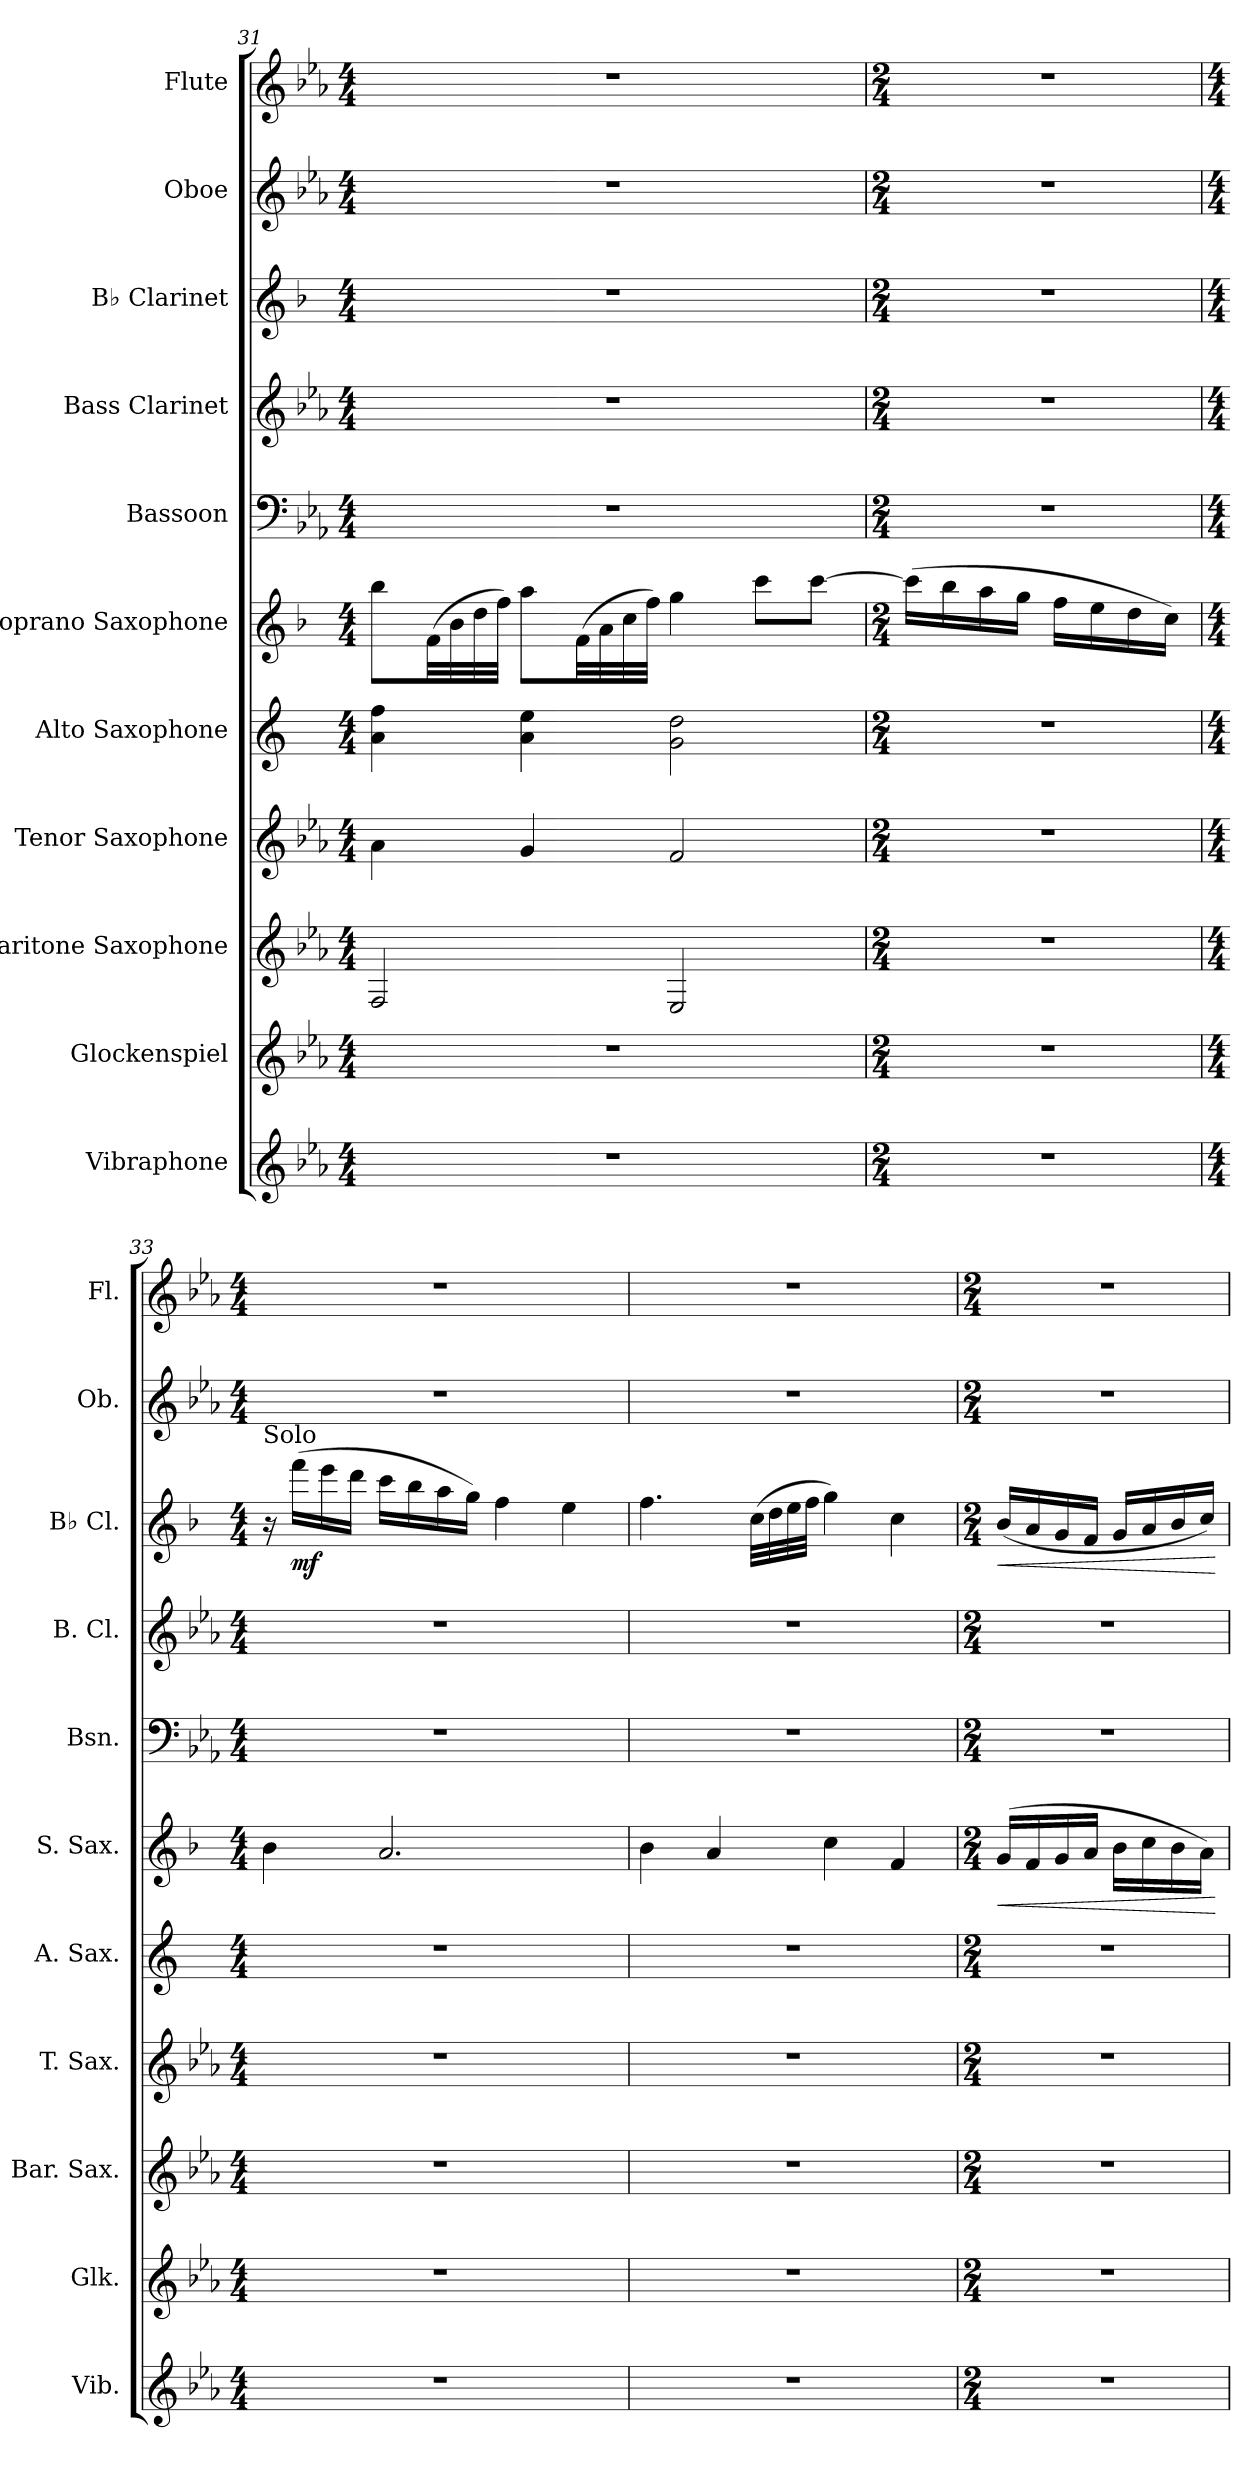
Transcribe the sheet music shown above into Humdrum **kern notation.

**kern	**kern	**kern	**kern	**kern	**kern	**dynam	**kern	**kern	**kern	**dynam	**kern	**kern
*part11	*part10	*part9	*part8	*part7	*part6	*part6	*part5	*part4	*part3	*part3	*part2	*part1
*staff11	*staff10	*staff9	*staff8	*staff7	*staff6	*staff6	*staff5	*staff4	*staff3	*staff3	*staff2	*staff1
*I"Vibraphone	*I"Glockenspiel	*I"Baritone Saxophone	*I"Tenor Saxophone	*I"Alto Saxophone	*I"Soprano Saxophone	*	*I"Bassoon	*I"Bass Clarinet	*I"B♭ Clarinet	*	*I"Oboe	*I"Flute
*I'Vib.	*I'Glk.	*I'Bar. Sax.	*I'T. Sax.	*I'A. Sax.	*I'S. Sax.	*	*I'Bsn.	*I'B. Cl.	*I'B♭ Cl.	*	*I'Ob.	*I'Fl.
*clefG2	*clefG2	*clefG2	*clefG2	*clefG2	*clefG2	*	*clefF4	*clefG2	*clefG2	*	*clefG2	*clefG2
*	*ITrd-14c-24	*ITrd12c21	*ITrd8c14	*ITrd5c9	*ITrd1c2	*	*	*ITrd8c14	*ITrd1c2	*	*	*
*k[b-e-a-]	*k[b-e-a-]	*k[b-e-a-]	*k[b-e-a-]	*k[b-e-a-]	*k[b-e-a-]	*	*k[b-e-a-]	*k[b-e-a-]	*k[b-e-a-]	*	*k[b-e-a-]	*k[b-e-a-]
*M4/4	*M4/4	*M4/4	*M4/4	*M4/4	*M4/4	*	*M4/4	*M4/4	*M4/4	*	*M4/4	*M4/4
=31	=31	=31	=31	=31	=31	=31	=31	=31	=31	=31	=31	=31
1r	1r	2FF/	4A-\	4c\ 4a-\	8aa-\L	.	1r	1r	1r	.	1r	1r
.	.	.	.	.	(32e-\LL	.	.	.	.	.	.	.
.	.	.	.	.	32a-\	.	.	.	.	.	.	.
.	.	.	.	.	32cc\	.	.	.	.	.	.	.
.	.	.	.	.	32ee-\JJJ)	.	.	.	.	.	.	.
.	.	.	4G/	4c\ 4g\	8gg\L	.	.	.	.	.	.	.
.	.	.	.	.	(32e-\LL	.	.	.	.	.	.	.
.	.	.	.	.	32g\	.	.	.	.	.	.	.
.	.	.	.	.	32b-\	.	.	.	.	.	.	.
.	.	.	.	.	32ee-\JJJ)	.	.	.	.	.	.	.
.	.	2EE-/	2F/	2B-\ 2f\	4ff\	.	.	.	.	.	.	.
.	.	.	.	.	8bb-\L	.	.	.	.	.	.	.
.	.	.	.	.	[8bb-\J	.	.	.	.	.	.	.
=32	=32	=32	=32	=32	=32	=32	=32	=32	=32	=32	=32	=32
*M2/4	*M2/4	*M2/4	*M2/4	*M2/4	*M2/4	*	*M2/4	*M2/4	*M2/4	*	*M2/4	*M2/4
2r	2r	2r	2r	2r	(16bb-\LL]	.	2r	2r	2r	.	2r	2r
.	.	.	.	.	16aa-\	.	.	.	.	.	.	.
.	.	.	.	.	16gg\	.	.	.	.	.	.	.
.	.	.	.	.	16ff\JJ	.	.	.	.	.	.	.
.	.	.	.	.	16ee-\LL	.	.	.	.	.	.	.
.	.	.	.	.	16dd\	.	.	.	.	.	.	.
.	.	.	.	.	16cc\	.	.	.	.	.	.	.
.	.	.	.	.	16b-\JJ)	.	.	.	.	.	.	.
!!LO:PB:g=z
=33	=33	=33	=33	=33	=33	=33	=33	=33	=33	=33	=33	=33
*M4/4	*M4/4	*M4/4	*M4/4	*M4/4	*M4/4	*	*M4/4	*M4/4	*M4/4	*	*M4/4	*M4/4
!	!	!	!	!	!	!	!	!	!LO:TX:a:t=Solo	!	!	!
1r	1r	1r	1r	1r	4a-\	.	1r	1r	16r	.	1r	1r
!	!	!	!	!	!	!	!	!	!	!LO:DY:b	!	!
.	.	.	.	.	.	.	.	.	(16eee-\LL	mf	.	.
.	.	.	.	.	.	.	.	.	16ddd\	.	.	.
.	.	.	.	.	.	.	.	.	16ccc\JJ	.	.	.
.	.	.	.	.	2.g/	.	.	.	16bb-\LL	.	.	.
.	.	.	.	.	.	.	.	.	16aa-\	.	.	.
.	.	.	.	.	.	.	.	.	16gg\	.	.	.
.	.	.	.	.	.	.	.	.	16ff\JJ)	.	.	.
.	.	.	.	.	.	.	.	.	4ee-\	.	.	.
.	.	.	.	.	.	.	.	.	4dd\	.	.	.
=34	=34	=34	=34	=34	=34	=34	=34	=34	=34	=34	=34	=34
1r	1r	1r	1r	1r	4a-\	.	1r	1r	4.ee-\	.	1r	1r
.	.	.	.	.	4g/	.	.	.	.	.	.	.
.	.	.	.	.	.	.	.	.	(32b-\LLL	.	.	.
.	.	.	.	.	.	.	.	.	32cc\	.	.	.
.	.	.	.	.	.	.	.	.	32dd\	.	.	.
.	.	.	.	.	.	.	.	.	32ee-\JJJ	.	.	.
.	.	.	.	.	4b-\	.	.	.	4ff\)	.	.	.
.	.	.	.	.	4e-/	.	.	.	4b-\	.	.	.
=35	=35	=35	=35	=35	=35	=35	=35	=35	=35	=35	=35	=35
*M2/4	*M2/4	*M2/4	*M2/4	*M2/4	*M2/4	*	*M2/4	*M2/4	*M2/4	*	*M2/4	*M2/4
!	!	!	!	!	!	!LO:HP:b	!	!	!	!LO:HP:b	!	!
2r	2r	2r	2r	2r	(16f/LL	<	2r	2r	(16a-/LL	<	2r	2r
.	.	.	.	.	16e-/	.	.	.	16g/	.	.	.
.	.	.	.	.	16f/	.	.	.	16f/	.	.	.
.	.	.	.	.	16g/JJ	.	.	.	16e-/JJ	.	.	.
.	.	.	.	.	16a-\LL	.	.	.	16f/LL	.	.	.
.	.	.	.	.	16b-\	.	.	.	16g/	.	.	.
.	.	.	.	.	16a-\	.	.	.	16a-/	.	.	.
.	.	.	.	.	16g\JJ)	.	.	.	16b-/JJ)	.	.	.
.	.	.	.	.	.	[	.	.	.	[	.	.
=	=	=	=	=	=	=	=	=	=	=	=	=
*-	*-	*-	*-	*-	*-	*-	*-	*-	*-	*-	*-	*-
